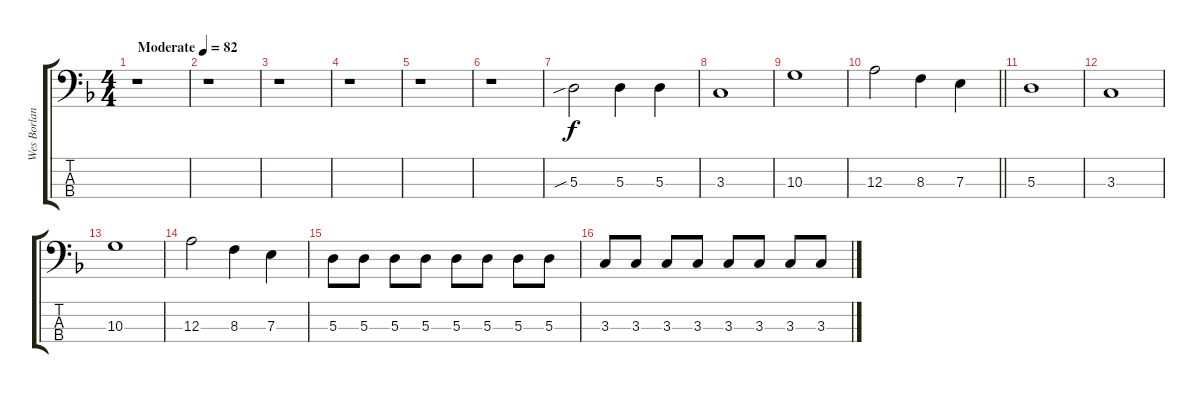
\track ("Wes Borland" "Wes Borlan") {instrument electricbassfinger}
\staff {score tabs}
\tuning (G2 D2 A1 E1) {hide}
\ts (4 4)
\tempo (82 "Moderate")
\clef f4
\ks f
r.1{dy f instrument electricbassfinger} |
r.1 |
r.1 |
r.1 |
r.1 |
r.1 |
5.3{sib}.2 5.3.4 5.3.4 |
3.3.1 |
10.3.1 |
\barLineRight lightlight
12.3.2 8.3.4 7.3.4 |
5.3.1 |
3.3.1 |
10.3.1 |
12.3.2 8.3.4 7.3.4 |
5.3.8 5.3.8 5.3.8 5.3.8 5.3.8 5.3.8 5.3.8 5.3.8 |
3.3.8 3.3.8 3.3.8 3.3.8 3.3.8 3.3.8 3.3.8 3.3.8
